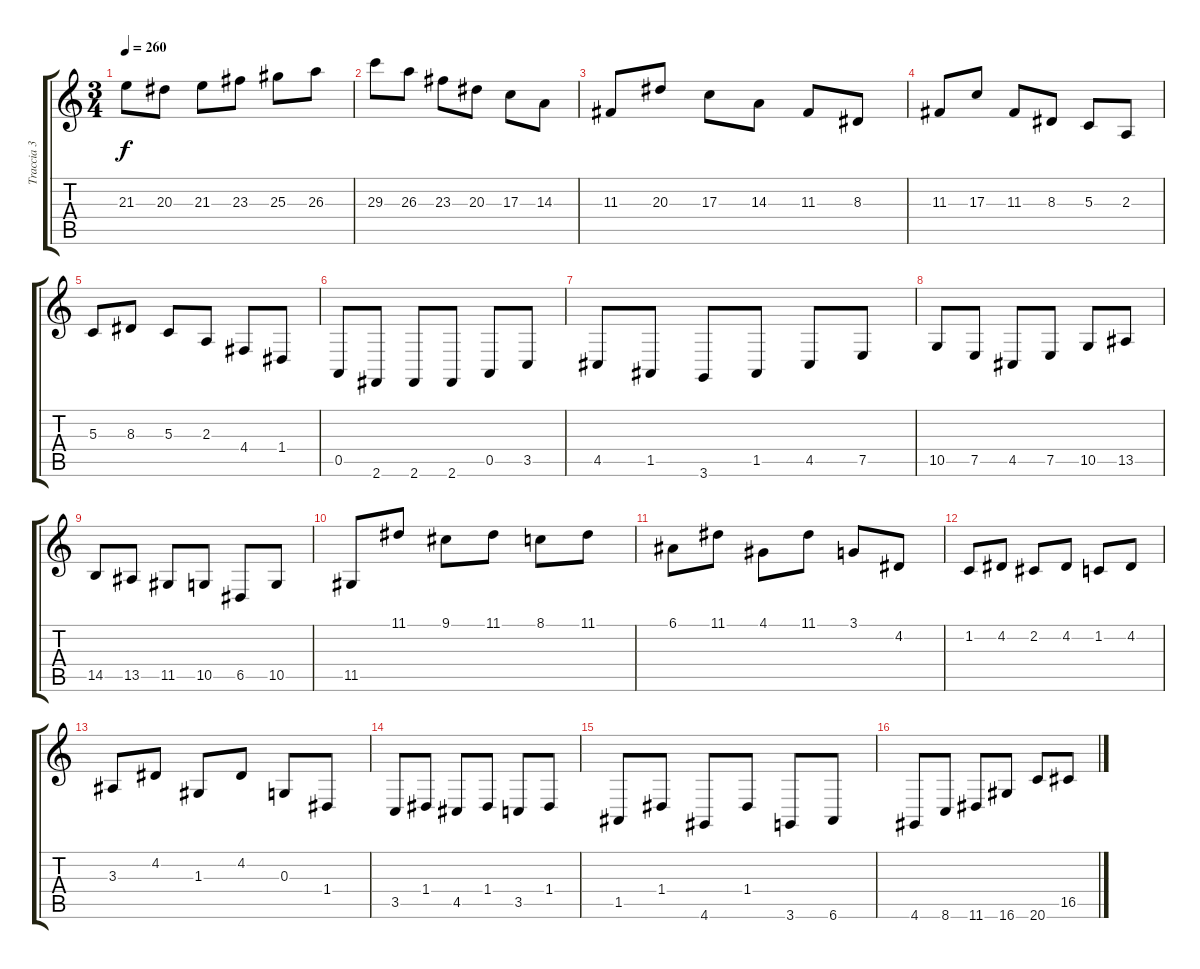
\track ("Traccia 3" "Traccia 3") {instrument clavinet}
\staff {score tabs}
\tuning (E4 B3 G3 D3 A2 E2) {hide}
\ts (3 4)
\tempo 260
\clef g2
\ks c
21.3.8{dy f} 20.3.8 21.3.8 23.3.8 25.3.8 26.3.8 |
29.3.8 26.3.8 23.3.8 20.3.8 17.3.8 14.3.8 |
11.3.8 20.3.8 17.3.8 14.3.8 11.3.8 8.3.8 |
11.3.8 17.3.8 11.3.8 8.3.8 5.3.8 2.3.8 |
5.3.8 8.3.8 5.3.8 2.3.8 4.4.8 1.4.8 |
0.5.8 2.6.8 2.6.8 2.6.8 0.5.8 3.5.8 |
4.5.8 1.5.8 3.6.8 1.5.8 4.5.8 7.5.8 |
10.5.8 7.5.8 4.5.8 7.5.8 10.5.8 13.5.8 |
14.5.8 13.5.8 11.5.8 10.5.8 6.5.8 10.5.8 |
11.5.8 11.1.8 9.1.8 11.1.8 8.1.8 11.1.8 |
6.1.8 11.1.8 4.1.8 11.1.8 3.1.8 4.2.8 |
1.2.8 4.2.8 2.2.8 4.2.8 1.2.8 4.2.8 |
3.3.8 4.2.8 1.3.8 4.2.8 0.3.8 1.4.8 |
3.5.8 1.4.8 4.5.8 1.4.8 3.5.8 1.4.8 |
1.5.8 1.4.8 4.6.8 1.4.8 3.6.8 6.6.8 |
4.6.8 8.6.8 11.6.8 16.6.8 20.6.8 16.5.8
